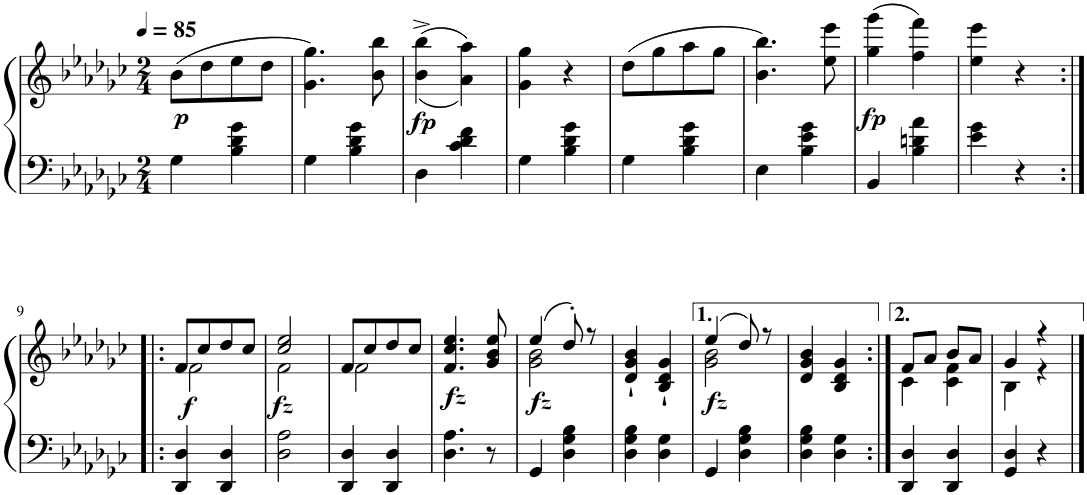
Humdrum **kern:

**kern	**kern	**dynam
*part1	*part1	*part1
*staff2	*staff1	*staff1/2
*I"Midi_1	*	*
*clefF4	*clefG2	*
*k[b-e-a-d-g-c-]	*k[b-e-a-d-g-c-]	*
*G-:	*G-:	*
*M2/4	*M2/4	*
*MM85	*MM85	*
=1	=1	=1
!	!	!LO:DY:b
4G-\	(>8b-\L	p
.	8dd-\	.
4B-\ 4d-\ 4g-\	8ee-\	.
.	8dd-\J	.
=2	=2	=2
4G-\	4.g-\ 4.gg-\)	.
4B-\ 4d-\ 4g-\	.	.
.	8b-\ 8bb-\	.
=3	=3	=3
!	!	!LO:DY:b
4D-\	(<(>4b-\^ 4bb-\^	fp
4c-\ 4d-\ 4f\	4a-\ 4aa-\))	.
=4	=4	=4
4G-\	4g-\ 4gg-\	.
4B-\ 4d-\ 4g-\	4r	.
=5	=5	=5
4G-\	(>8dd-\L	.
.	8gg-\	.
4B-\ 4d-\ 4g-\	8aa-\	.
.	8gg-\J	.
=6	=6	=6
4E-\	4.b-\ 4.bb-\)	.
4B-\ 4e-\ 4g-\	.	.
.	8ee-\ 8eee-\	.
=7	=7	=7
!	!	!LO:DY:b
4BB-/	(>4gg-\ 4ggg-\	fp
4B-\ 4dn\ 4a-\	4ff\ 4fff\)	.
=8	=8	=8
4e-\ 4g-\	4ee-\ 4eee-\	.
4r	4r	.
!!LO:LB:g=z
=9:|!|:	=9:|!|:	=9:|!|:
*	*^	*
!	!	!	!LO:DY:b
4DD-/ 4D-/	8f/L	2f\	f
.	8cc-/	.	.
4DD-/ 4D-/	8dd-/	.	.
.	8cc-/J	.	.
=10	=10	=10	=10
!	!	!	!LO:DY:b
2D-\ 2A-\	2cc-/ 2ee-/	2f\	fz
=11	=11	=11	=11
4DD-/ 4D-/	8f/L	2f\	.
.	8cc-/	.	.
4DD-/ 4D-/	8dd-/	.	.
.	8cc-/J	.	.
=12	=12	=12	=12
!	!	!	!LO:DY:b
4.D-\ 4.A-\	4.f/ 4.cc-/ 4.ee-/	2ryy	fz
8r	8g-/ 8b-/ 8ee-/	.	.
=13	=13	=13	=13
!	!	!	!LO:DY:b
4GG-/	(>4ee-/	2g-\ 2b-\	fz
4D-\ 4G-\ 4B-\	8dd-'/)	.	.
.	8r	.	.
=14	=14	=14	=14
4D-\ 4G-\ 4B-\	4d-/` 4g-/` 4b-/`	2ryy	.
4D-\ 4G-\	4B-/` 4d-/` 4g-/`	.	.
=15	=15	=15	=15
!	!	!	!LO:DY:b
4GG-/	(>4ee-/	2g-\ 2b-\	fz
4D-\ 4G-\ 4B-\	8dd-/)	.	.
.	8r	.	.
=16	=16	=16	=16
4D-\ 4G-\ 4B-\	4d-/ 4g-/ 4b-/	2ryy	.
4D-\ 4G-\	4B-/ 4d-/ 4g-/	.	.
=17:|!	=17:|!	=17:|!	=17:|!
4DD-/ 4D-/	8f/L	4c-\	.
.	8a-/J	.	.
4DD-/ 4D-/	8b-/L	4c-\ 4f\	.
.	8a-/J	.	.
=18	=18	=18	=18
4GG-/ 4D-/	4g-/	4B-\	.
4r	4r	4r	.
*	*v	*v	*
==	==	==
*-	*-	*-
